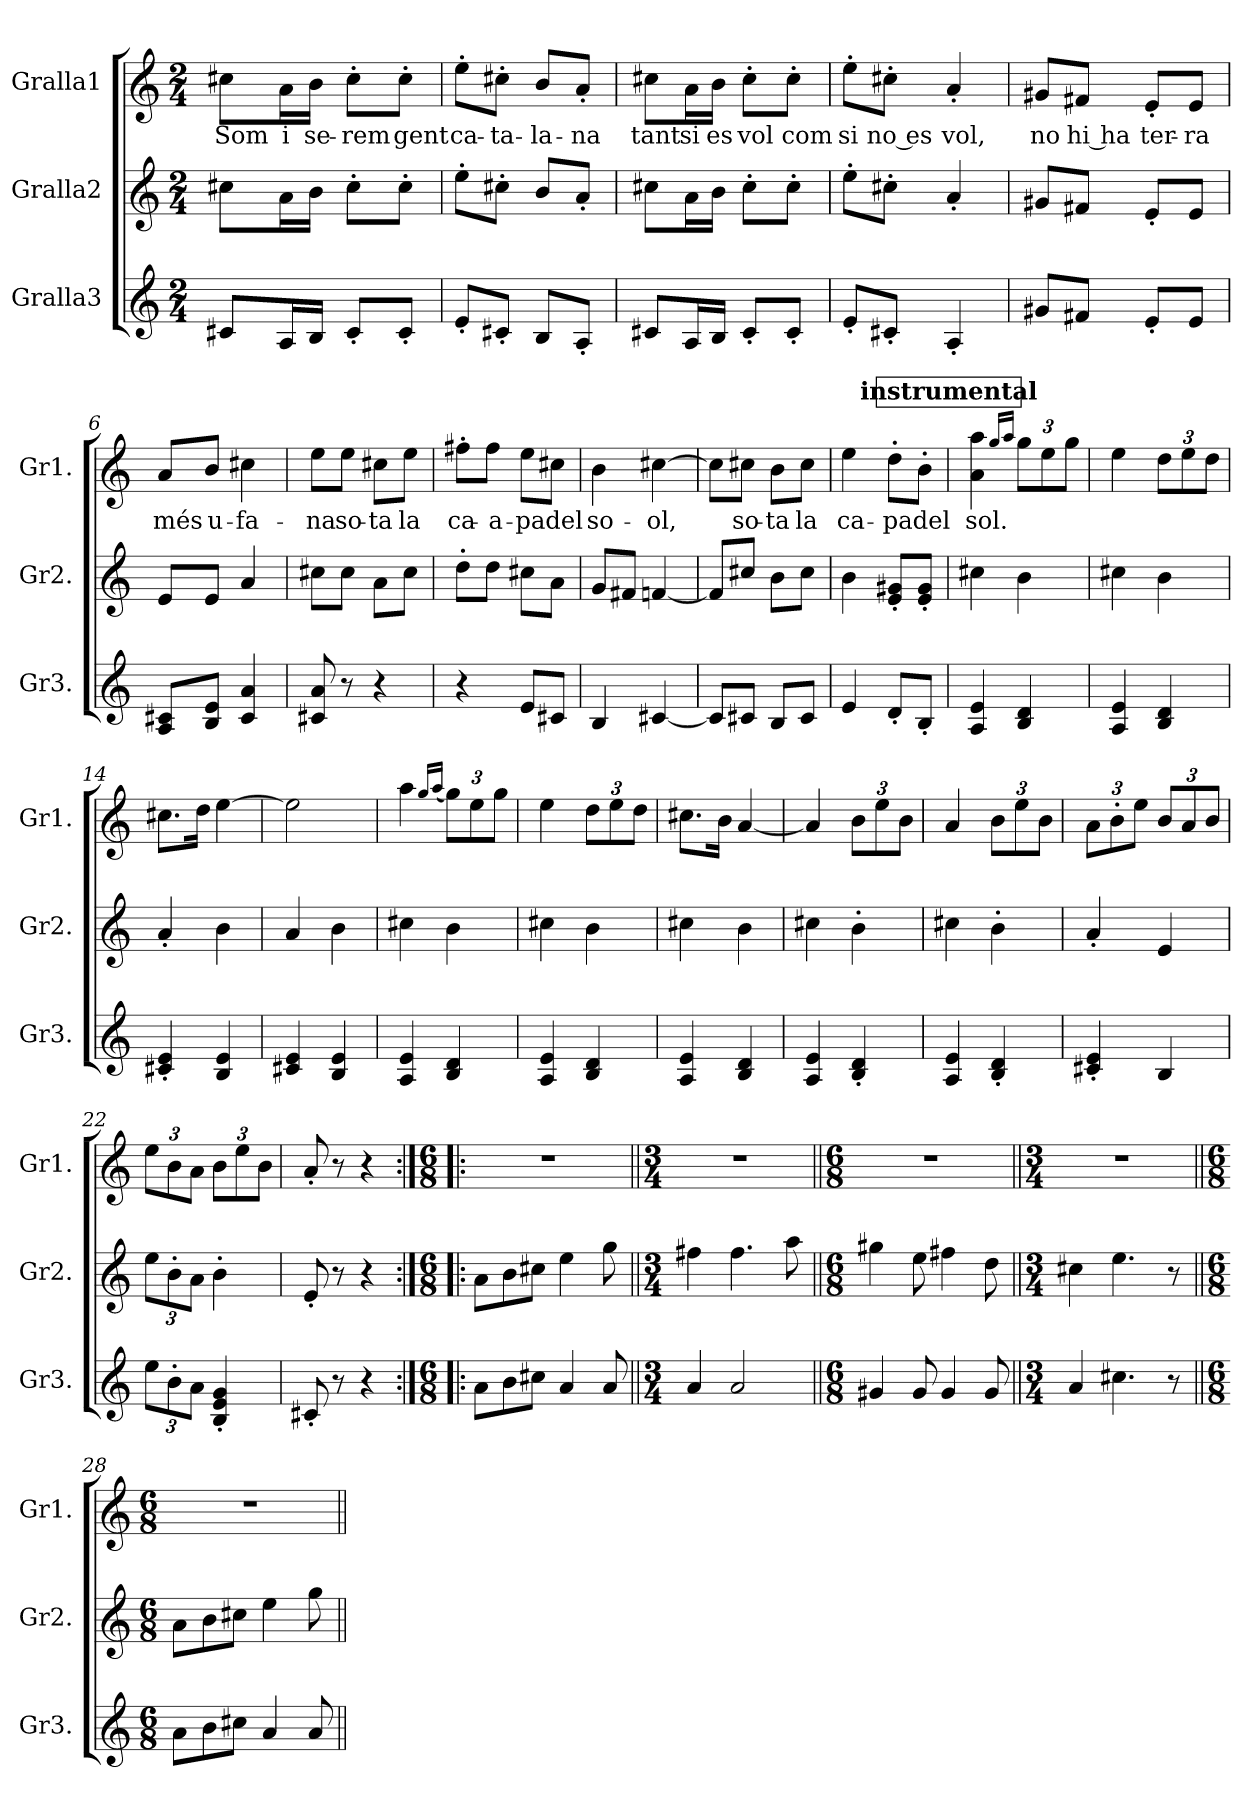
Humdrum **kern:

**kern	**kern	**kern	**text
*part3	*part2	*part1	*part1
*staff3	*staff2	*staff1	*staff1
*I"Gralla3	*I"Gralla2	*I"Gralla1	*
*I'Gr3.	*I'Gr2.	*I'Gr1.	*
*clefG2	*clefG2	*clefG2	*
*k[]	*k[]	*k[]	*
*M2/4	*M2/4	*M2/4	*
*MM107	*MM107	*MM107	*
=1	=1	=1	=1
!	!	!	!LO:LY:b
8c#X/L	8cc#X\L	8cc#X\L	Som
!	!	!	!LO:LY:b
16A/L	16a\L	16a\L	i
!	!	!	!LO:LY:b
16B/JJ	16b\JJ	16b\JJ	se-
!	!	!	!LO:LY:b
8c#'/L	8cc#'\L	8cc#'\L	-rem
!	!	!	!LO:LY:b
8c#'/J	8cc#'\J	8cc#'\J	gent
=2	=2	=2	=2
!	!	!	!LO:LY:b
8e'/L	8ee'\L	8ee'\L	ca-
!	!	!	!LO:LY:b
8c#X'/J	8cc#X'\J	8cc#X'\J	-ta-
!	!	!	!LO:LY:b
8B/L	8b/L	8b/L	-la-
!	!	!	!LO:LY:b
8A'/J	8a'/J	8a'/J	-na
=3	=3	=3	=3
!	!	!	!LO:LY:b
8c#X/L	8cc#X\L	8cc#X\L	tant
!	!	!	!LO:LY:b
16A/L	16a\L	16a\L	si
!	!	!	!LO:LY:b
16B/JJ	16b\JJ	16b\JJ	es
!	!	!	!LO:LY:b
8c#'/L	8cc#'\L	8cc#'\L	vol
!	!	!	!LO:LY:b
8c#'/J	8cc#'\J	8cc#'\J	com
=4	=4	=4	=4
!	!	!	!LO:LY:b
8e'/L	8ee'\L	8ee'\L	si
!	!	!	!LO:LY:b
8c#X'/J	8cc#X'\J	8cc#X'\J	no es
!	!	!	!LO:LY:b
4A'/	4a'/	4a'/	vol,
=5	=5	=5	=5
!	!	!	!LO:LY:b
8g#X/L	8g#X/L	8g#X/L	no
!	!	!	!LO:LY:b
8f#X/J	8f#X/J	8f#X/J	hi ha
!	!	!	!LO:LY:b
8e'/L	8e'/L	8e'/L	ter-
!	!	!	!LO:LY:b
8e/J	8e/J	8e/J	-ra
=6	=6	=6	=6
!	!	!	!LO:LY:b
8A/ 8c#X/L	8e/L	8a/L	més
!	!	!	!LO:LY:b
8B/ 8e/J	8e/J	8b/J	u-
!	!	!	!LO:LY:b
4c#/ 4a/	4a/	4cc#X\	-fa-
!!LO:LB:g=z
=7	=7	=7	=7
!	!	!	!LO:LY:b
8c#X/ 8a/	8cc#X\L	8ee\L	-na
!	!	!	!LO:LY:b
8r	8cc#\J	8ee\J	so-
!	!	!	!LO:LY:b
4r	8a\L	8cc#X\L	-ta
!	!	!	!LO:LY:b
.	8cc#\J	8ee\J	la
=8	=8	=8	=8
!	!	!	!LO:LY:b
4r	8dd'\L	8ff#X'\L	ca-
!	!	!	!LO:LY:b
.	8dd\J	8ff#\J	-a-
!	!	!	!LO:LY:b
8e/L	8cc#X\L	8ee\L	-pa
!	!	!	!LO:LY:b
8c#X/J	8a\J	8cc#X\J	del
=9	=9	=9	=9
!	!	!	!LO:LY:b
4B/	8g/L	4b\	so-
.	8f#X/J	.	.
!	!	!	!LO:LY:b
[4c#X/	[4fn/	[4cc#X\	-ol,
=10	=10	=10	=10
8c#/L]	8f/L]	8cc#\L]	.
!	!	!	!LO:LY:b
8c#X/J	8cc#X/J	8cc#X\J	so-
!	!	!	!LO:LY:b
8B/L	8b\L	8b\L	-ta
!	!	!	!LO:LY:b
8c#/J	8cc#\J	8cc#\J	la
=11	=11	=11	=11
!	!	!	!LO:LY:b
4e/	4b\	4ee\	ca-
!	!	!	!LO:LY:b
8d'/L	8e/' 8g#X/'L	8dd'\L	-pa
!	!	!	!LO:LY:b
8B'/J	8e/' 8g#/'J	8b'\J	del
!!LO:REH:place=s1:a:B:fs=14:t=instrumental
=12	=12	=12	=12
!	!	!	!LO:LY:b
4A/ 4e/	4cc#X\	4a\ 4aa\	sol.
.	.	16qgg/LL	.
.	.	16qaa/JJ	.
*	*	*Xbrackettup	*
4B/ 4d/	4b\	12gg\L	.
.	.	12ee\	.
.	.	12gg\J	.
=13	=13	=13	=13
4A/ 4e/	4cc#X\	4ee\	.
4B/ 4d/	4b\	12dd\L	.
.	.	12ee\	.
.	.	12dd\J	.
=14	=14	=14	=14
4c#X/' 4e/'	4a'/	8.cc#X\L	.
.	.	16dd\Jk	.
4B/ 4e/	4b\	[4ee\	.
=15	=15	=15	=15
4c#X/ 4e/	4a/	2ee\]	.
4B/ 4e/	4b\	.	.
!!LO:LB:g=z
=16	=16	=16	=16
4A/ 4e/	4cc#X\	4aa\	.
.	.	16qgg/LL	.
.	.	(<16qaa/JJ	.
4B/ 4d/	4b\	12gg\L)	.
.	.	12ee\	.
.	.	12gg\J	.
=17	=17	=17	=17
4A/ 4e/	4cc#X\	4ee\	.
4B/ 4d/	4b\	12dd\L	.
.	.	12ee\	.
.	.	12dd\J	.
=18	=18	=18	=18
4A/ 4e/	4cc#X\	8.cc#X\L	.
.	.	16b\Jk	.
4B/ 4d/	4b\	[4a/	.
=19	=19	=19	=19
4A/ 4e/	4cc#X\	4a/]	.
4B/' 4d/'	4b'\	12b\L	.
.	.	12ee\	.
.	.	12b\J	.
=20	=20	=20	=20
4A/ 4e/	4cc#X\	4a/	.
4B/' 4d/'	4b'\	12b\L	.
.	.	12ee\	.
.	.	12b\J	.
=21	=21	=21	=21
4c#X/' 4e/'	4a'/	12a\L	.
.	.	12b'\	.
.	.	12ee\J	.
4B/	4e/	12b/L	.
.	.	12a/	.
.	.	12b/J	.
=22	=22	=22	=22
*Xbrackettup	*Xbrackettup	*	*
12ee\L	12ee\L	12ee\L	.
12b'\	12b'\	12b\	.
12a\J	12a\J	12a\J	.
4B/' 4e/' 4g/'	4b'\	12b\L	.
.	.	12ee\	.
.	.	12b\J	.
=23	=23	=23	=23
8c#X'/	8e'/	8a'/	.
8r	8r	8r	.
4r	4r	4r	.
!!LO:LB:g=z
=24:|!|:	=24:|!|:	=24:|!|:	=24:|!|:
*M6/8	*M6/8	*M6/8	*
*	*	*MM173	*
8a\L	8a\L	2.r	.
8b\	8b\	.	.
8cc#X\J	8cc#X\J	.	.
4a/	4ee\	.	.
8a/	8gg\	.	.
=25||	=25||	=25||	=25||
*M3/4	*M3/4	*M3/4	*
4a/	4ff#X\	2.r	.
2a/	4.ff#\	.	.
.	8aa\	.	.
=26||	=26||	=26||	=26||
*M6/8	*M6/8	*M6/8	*
4g#X/	4gg#X\	2.r	.
8g#/	8ee\	.	.
4g#/	4ff#X\	.	.
8g#/	8dd\	.	.
=27||	=27||	=27||	=27||
*M3/4	*M3/4	*M3/4	*
4a/	4cc#X\	2.r	.
4.cc#X\	4.ee\	.	.
8r	8r	.	.
=28||	=28||	=28||	=28||
*M6/8	*M6/8	*M6/8	*
8a\L	8a\L	2.r	.
8b\	8b\	.	.
8cc#X\J	8cc#X\J	.	.
4a/	4ee\	.	.
8a/	8gg\	.	.
=||	=||	=||	=||
*-	*-	*-	*-
